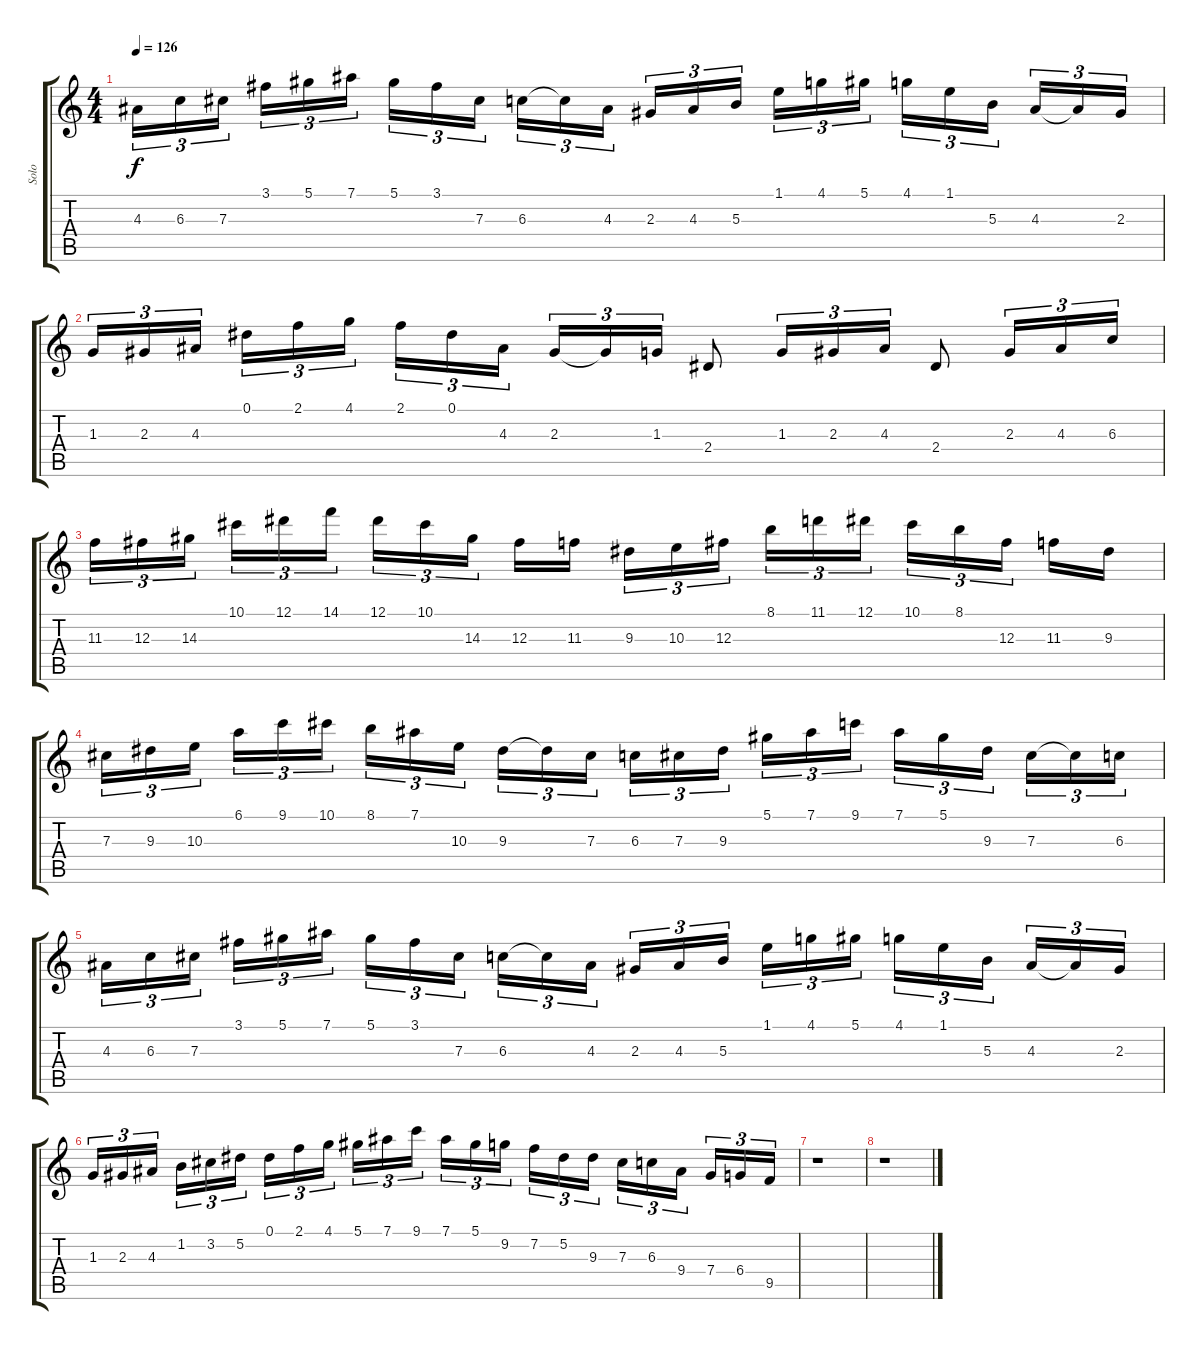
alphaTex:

\track ("Solo" "Solo") {instrument distortionguitar}
\staff {score tabs}
\tuning (Eb4 Bb3 Gb3 Db3 Ab2 Eb2) {hide}
\ts (4 4)
\tempo 126
\clef g2
\ks c
4.3.16{tu (3 2) dy f} 6.3.16{tu (3 2)} 7.3.16{tu (3 2)} 3.1.16{tu (3 2)} 5.1.16{tu (3 2)} 7.1.16{tu (3 2)} 5.1.16{tu (3 2)} 3.1.16{tu (3 2)} 7.3.16{tu (3 2)} 6.3.16{tu (3 2)} 6.3{t}.16{tu (3 2)} 4.3.16{tu (3 2)} 2.3.16{tu (3 2)} 4.3.16{tu (3 2)} 5.3.16{tu (3 2)} 1.1.16{tu (3 2)} 4.1.16{tu (3 2)} 5.1.16{tu (3 2)} 4.1.16{tu (3 2)} 1.1.16{tu (3 2)} 5.3.16{tu (3 2)} 4.3.16{tu (3 2)} 4.3{t}.16{tu (3 2)} 2.3.16{tu (3 2)} |
1.3.16{tu (3 2)} 2.3.16{tu (3 2)} 4.3.16{tu (3 2)} 0.1.16{tu (3 2)} 2.1.16{tu (3 2)} 4.1.16{tu (3 2)} 2.1.16{tu (3 2)} 0.1.16{tu (3 2)} 4.3.16{tu (3 2)} 2.3.16{tu (3 2)} 2.3{t}.16{tu (3 2)} 1.3.16{tu (3 2)} 2.4.8 1.3.16{tu (3 2)} 2.3.16{tu (3 2)} 4.3.16{tu (3 2)} 2.4.8 2.3.16{tu (3 2)} 4.3.16{tu (3 2)} 6.3.16{tu (3 2)} |
11.3.16{tu (3 2)} 12.3.16{tu (3 2)} 14.3.16{tu (3 2)} 10.1.16{tu (3 2)} 12.1.16{tu (3 2)} 14.1.16{tu (3 2)} 12.1.16{tu (3 2)} 10.1.16{tu (3 2)} 14.3.16{tu (3 2)} 12.3.16 11.3.16 9.3.16{tu (3 2)} 10.3.16{tu (3 2)} 12.3.16{tu (3 2)} 8.1.16{tu (3 2)} 11.1.16{tu (3 2)} 12.1.16{tu (3 2)} 10.1.16{tu (3 2)} 8.1.16{tu (3 2)} 12.3.16{tu (3 2)} 11.3.16 9.3.16 |
7.3.16{tu (3 2)} 9.3.16{tu (3 2)} 10.3.16{tu (3 2)} 6.1.16{tu (3 2)} 9.1.16{tu (3 2)} 10.1.16{tu (3 2)} 8.1.16{tu (3 2)} 7.1.16{tu (3 2)} 10.3.16{tu (3 2)} 9.3.16{tu (3 2)} 9.3{t}.16{tu (3 2)} 7.3.16{tu (3 2)} 6.3.16{tu (3 2)} 7.3.16{tu (3 2)} 9.3.16{tu (3 2)} 5.1.16{tu (3 2)} 7.1.16{tu (3 2)} 9.1.16{tu (3 2)} 7.1.16{tu (3 2)} 5.1.16{tu (3 2)} 9.3.16{tu (3 2)} 7.3.16{tu (3 2)} 7.3{t}.16{tu (3 2)} 6.3.16{tu (3 2)} |
4.3.16{tu (3 2)} 6.3.16{tu (3 2)} 7.3.16{tu (3 2)} 3.1.16{tu (3 2)} 5.1.16{tu (3 2)} 7.1.16{tu (3 2)} 5.1.16{tu (3 2)} 3.1.16{tu (3 2)} 7.3.16{tu (3 2)} 6.3.16{tu (3 2)} 6.3{t}.16{tu (3 2)} 4.3.16{tu (3 2)} 2.3.16{tu (3 2)} 4.3.16{tu (3 2)} 5.3.16{tu (3 2)} 1.1.16{tu (3 2)} 4.1.16{tu (3 2)} 5.1.16{tu (3 2)} 4.1.16{tu (3 2)} 1.1.16{tu (3 2)} 5.3.16{tu (3 2)} 4.3.16{tu (3 2)} 4.3{t}.16{tu (3 2)} 2.3.16{tu (3 2)} |
1.3.16{tu (3 2)} 2.3.16{tu (3 2)} 4.3.16{tu (3 2)} 1.2.16{tu (3 2)} 3.2.16{tu (3 2)} 5.2.16{tu (3 2)} 0.1.16{tu (3 2)} 2.1.16{tu (3 2)} 4.1.16{tu (3 2)} 5.1.16{tu (3 2)} 7.1.16{tu (3 2)} 9.1.16{tu (3 2)} 7.1.16{tu (3 2)} 5.1.16{tu (3 2)} 9.2.16{tu (3 2)} 7.2.16{tu (3 2)} 5.2.16{tu (3 2)} 9.3.16{tu (3 2)} 7.3.16{tu (3 2)} 6.3.16{tu (3 2)} 9.4.16{tu (3 2)} 7.4.16{tu (3 2)} 6.4.16{tu (3 2)} 9.5.16{tu (3 2)} |
r.1 |
r.1
